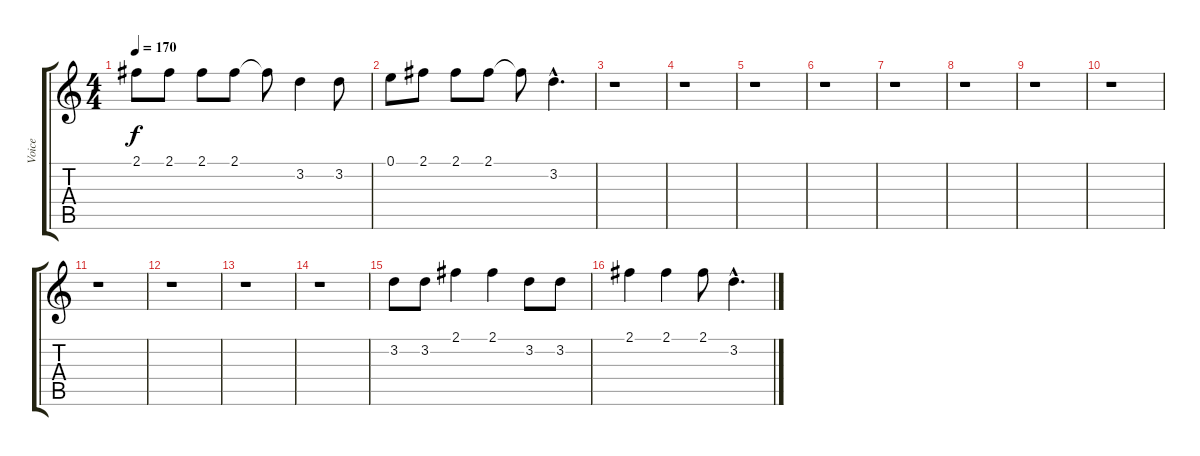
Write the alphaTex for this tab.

\track ("Voice" "Voice") {instrument distortionguitar}
\staff {score tabs}
\tuning (E4 B3 G3 D3 A2 E2) {hide}
\ts (4 4)
\tempo 170
\clef g2
\ks c
2.1.8{dy f} 2.1.8 2.1.8 2.1.8 2.1{t}.8 3.2.4 3.2.8 |
0.1.8 2.1.8 2.1.8 2.1.8 2.1{t}.8 3.2{hac}.4{d} |
r.1 |
r.1 |
r.1 |
r.1 |
r.1 |
r.1 |
r.1 |
r.1 |
r.1 |
r.1 |
r.1 |
r.1 |
3.2.8 3.2.8 2.1.4 2.1.4 3.2.8 3.2.8 |
2.1.4 2.1.4 2.1.8 3.2{hac}.4{d}
